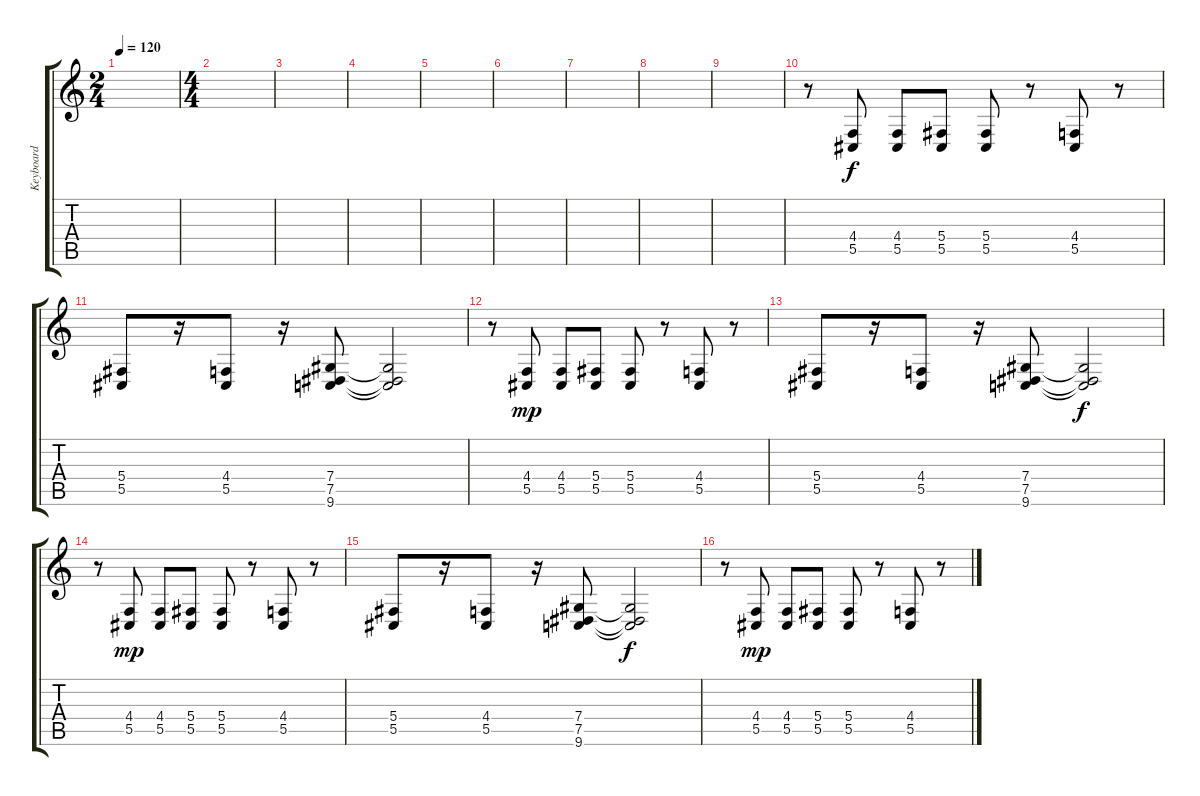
\track ("Keyboard" "Keyboard") {instrument reedorgan}
\staff {score tabs}
\tuning (Eb4 Bb3 Gb3 Db3 Ab2 Eb2) {hide}
\ts (2 4)
\tempo 120
\clef g2
\ks c
|
\ts (4 4)
|
|
|
|
|
|
|
|
r.8 (4.4 5.5).8 (4.4 5.5).8 (5.4 5.5).8 (5.4 5.5).8 r.8 (4.4 5.5).8 r.8 |
(5.4 5.5).8 r.16 (4.4 5.5).8 r.16 (7.4 7.5 9.6).8 (7.4{t} 7.5{t} 9.6{t}).2{dy f} |
r.8 (4.4 5.5).8{dy mp} (4.4 5.5).8 (5.4 5.5).8 (5.4 5.5).8 r.8 (4.4 5.5).8 r.8 |
(5.4 5.5).8 r.16 (4.4 5.5).8 r.16 (7.4 7.5 9.6).8 (7.4{t} 7.5{t} 9.6{t}).2{dy f} |
r.8 (4.4 5.5).8{dy mp} (4.4 5.5).8 (5.4 5.5).8 (5.4 5.5).8 r.8 (4.4 5.5).8 r.8 |
(5.4 5.5).8 r.16 (4.4 5.5).8 r.16 (7.4 7.5 9.6).8 (7.4{t} 7.5{t} 9.6{t}).2{dy f} |
r.8 (4.4 5.5).8{dy mp} (4.4 5.5).8 (5.4 5.5).8 (5.4 5.5).8 r.8 (4.4 5.5).8 r.8
